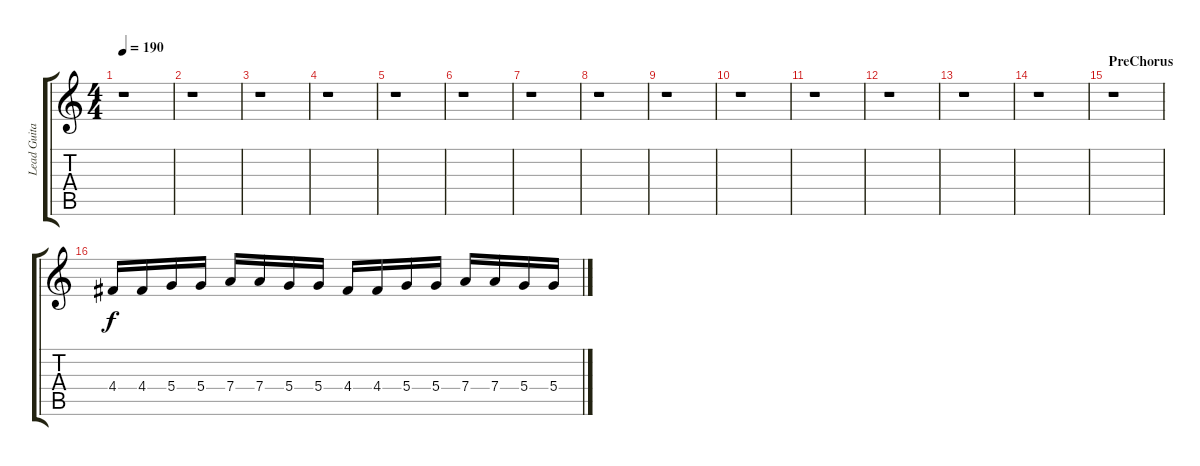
\track ("Lead Guitar II" "Lead Guita") {instrument distortionguitar}
\staff {score tabs}
\tuning (E4 B3 G3 D3 A2 E2) {hide}
\ts (4 4)
\tempo 190
\clef g2
\ks c
r.1{dy f} |
r.1 |
r.1 |
r.1 |
r.1 |
r.1 |
r.1 |
r.1 |
r.1 |
r.1 |
r.1 |
r.1 |
r.1 |
r.1 |
\section ("" "PreChorus")
r.1 |
4.4.16 4.4.16 5.4.16 5.4.16 7.4.16 7.4.16 5.4.16 5.4.16 4.4.16 4.4.16 5.4.16 5.4.16 7.4.16 7.4.16 5.4.16 5.4.16
